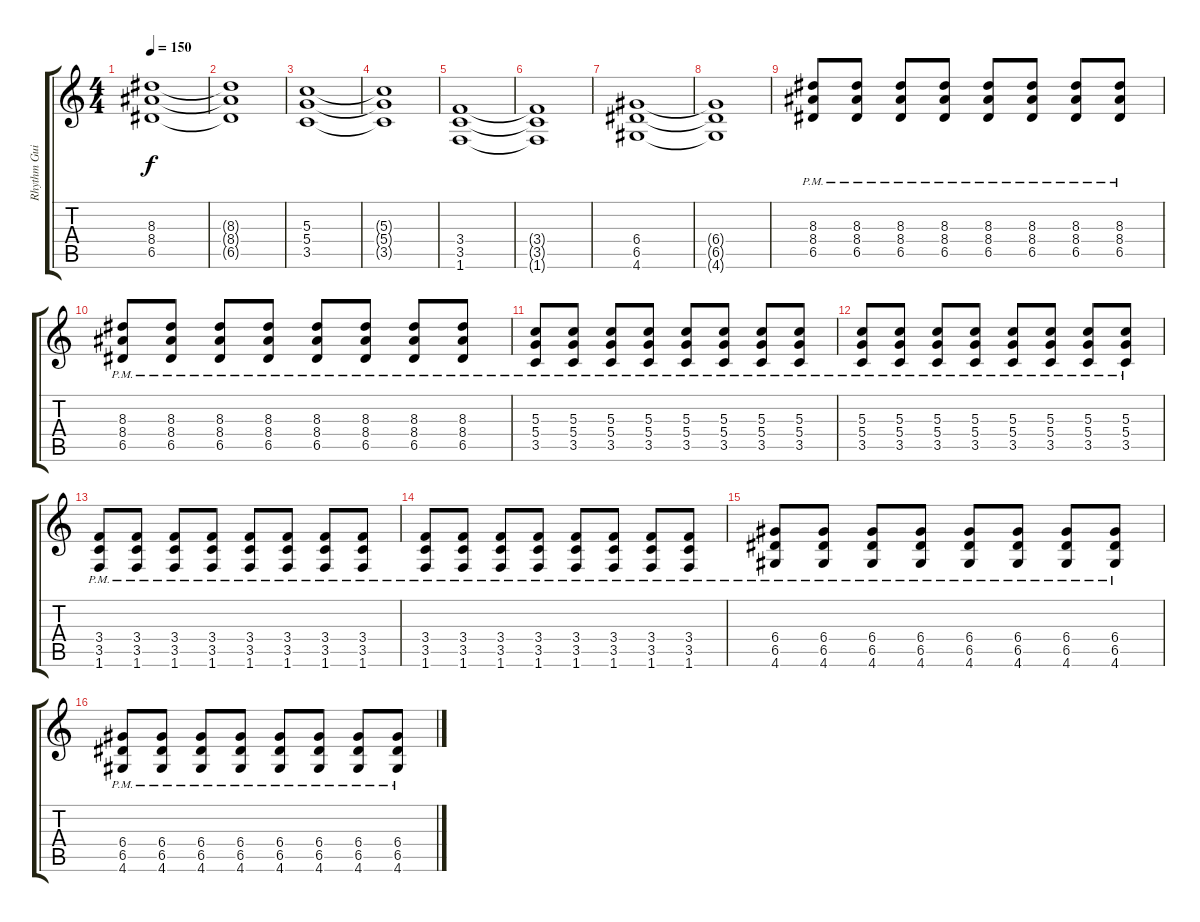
\track ("Rhythm Guitar" "Rhythm Gui") {instrument overdrivenguitar}
\staff {score tabs}
\tuning (E4 B3 G3 D3 A2 E2) {hide}
\ts (4 4)
\tempo 150
\clef g2
\ks c
(8.3 8.4 6.5).1{dy f} |
(8.3{t} 8.4{t} 6.5{t}).1 |
(5.3 5.4 3.5).1 |
(5.3{t} 5.4{t} 3.5{t}).1 |
(3.4 3.5 1.6).1 |
(3.4{t} 3.5{t} 1.6{t}).1 |
(6.4 6.5 4.6).1 |
(6.4{t} 6.5{t} 4.6{t}).1 |
(8.3{pm} 8.4{pm} 6.5{pm}).8 (8.3{pm} 8.4{pm} 6.5{pm}).8 (8.3{pm} 8.4{pm} 6.5{pm}).8 (8.3{pm} 8.4{pm} 6.5{pm}).8 (8.3{pm} 8.4{pm} 6.5{pm}).8 (8.3{pm} 8.4{pm} 6.5{pm}).8 (8.3{pm} 8.4{pm} 6.5{pm}).8 (8.3{pm} 8.4{pm} 6.5{pm}).8 |
(8.3{pm} 8.4{pm} 6.5{pm}).8 (8.3{pm} 8.4{pm} 6.5{pm}).8 (8.3{pm} 8.4{pm} 6.5{pm}).8 (8.3{pm} 8.4{pm} 6.5{pm}).8 (8.3{pm} 8.4{pm} 6.5{pm}).8 (8.3{pm} 8.4{pm} 6.5{pm}).8 (8.3{pm} 8.4{pm} 6.5{pm}).8 (8.3{pm} 8.4{pm} 6.5{pm}).8 |
(5.3{pm} 5.4{pm} 3.5{pm}).8 (5.3{pm} 5.4{pm} 3.5{pm}).8 (5.3{pm} 5.4{pm} 3.5{pm}).8 (5.3{pm} 5.4{pm} 3.5{pm}).8 (5.3{pm} 5.4{pm} 3.5{pm}).8 (5.3{pm} 5.4{pm} 3.5{pm}).8 (5.3{pm} 5.4{pm} 3.5{pm}).8 (5.3{pm} 5.4{pm} 3.5{pm}).8 |
(5.3{pm} 5.4{pm} 3.5{pm}).8 (5.3{pm} 5.4{pm} 3.5{pm}).8 (5.3{pm} 5.4{pm} 3.5{pm}).8 (5.3{pm} 5.4{pm} 3.5{pm}).8 (5.3{pm} 5.4{pm} 3.5{pm}).8 (5.3{pm} 5.4{pm} 3.5{pm}).8 (5.3{pm} 5.4{pm} 3.5{pm}).8 (5.3{pm} 5.4{pm} 3.5{pm}).8 |
(3.4{pm} 3.5{pm} 1.6{pm}).8 (3.4{pm} 3.5{pm} 1.6{pm}).8 (3.4{pm} 3.5{pm} 1.6{pm}).8 (3.4{pm} 3.5{pm} 1.6{pm}).8 (3.4{pm} 3.5{pm} 1.6{pm}).8 (3.4{pm} 3.5{pm} 1.6{pm}).8 (3.4{pm} 3.5{pm} 1.6{pm}).8 (3.4{pm} 3.5{pm} 1.6{pm}).8 |
(3.4{pm} 3.5{pm} 1.6{pm}).8 (3.4{pm} 3.5{pm} 1.6{pm}).8 (3.4{pm} 3.5{pm} 1.6{pm}).8 (3.4{pm} 3.5{pm} 1.6{pm}).8 (3.4{pm} 3.5{pm} 1.6{pm}).8 (3.4{pm} 3.5{pm} 1.6{pm}).8 (3.4{pm} 3.5{pm} 1.6{pm}).8 (3.4{pm} 3.5{pm} 1.6{pm}).8 |
(6.4{pm} 6.5{pm} 4.6{pm}).8 (6.4{pm} 6.5{pm} 4.6{pm}).8 (6.4{pm} 6.5{pm} 4.6{pm}).8 (6.4{pm} 6.5{pm} 4.6{pm}).8 (6.4{pm} 6.5{pm} 4.6{pm}).8 (6.4{pm} 6.5{pm} 4.6{pm}).8 (6.4{pm} 6.5{pm} 4.6{pm}).8 (6.4{pm} 6.5{pm} 4.6{pm}).8 |
(6.4{pm} 6.5{pm} 4.6{pm}).8 (6.4{pm} 6.5{pm} 4.6{pm}).8 (6.4{pm} 6.5{pm} 4.6{pm}).8 (6.4{pm} 6.5{pm} 4.6{pm}).8 (6.4{pm} 6.5{pm} 4.6{pm}).8 (6.4{pm} 6.5{pm} 4.6{pm}).8 (6.4{pm} 6.5{pm} 4.6{pm}).8 (6.4{pm} 6.5{pm} 4.6{pm}).8
